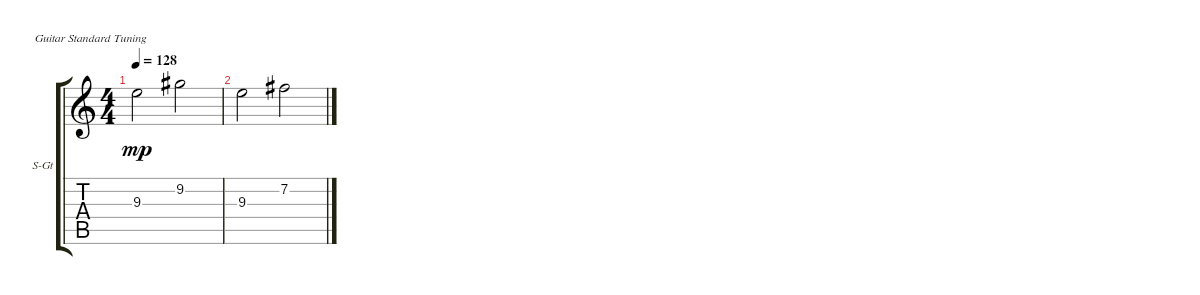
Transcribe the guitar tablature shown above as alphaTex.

\defaultSystemsLayout 4
\bracketExtendMode groupsimilarinstruments
\firstSystemTrackNameOrientation horizontal
\otherSystemsTrackNameOrientation horizontal
\track ("чес" "S-Gt") {instrument acousticguitarsteel}
\staff {score tabs}
\tuning (E4 B3 G3 D3 A2 E2)
\ts (4 4)
\tempo 128
\clef g2
\ks c
9.3.2{dy mp} 9.2.2 |
9.3.2 7.2.2
